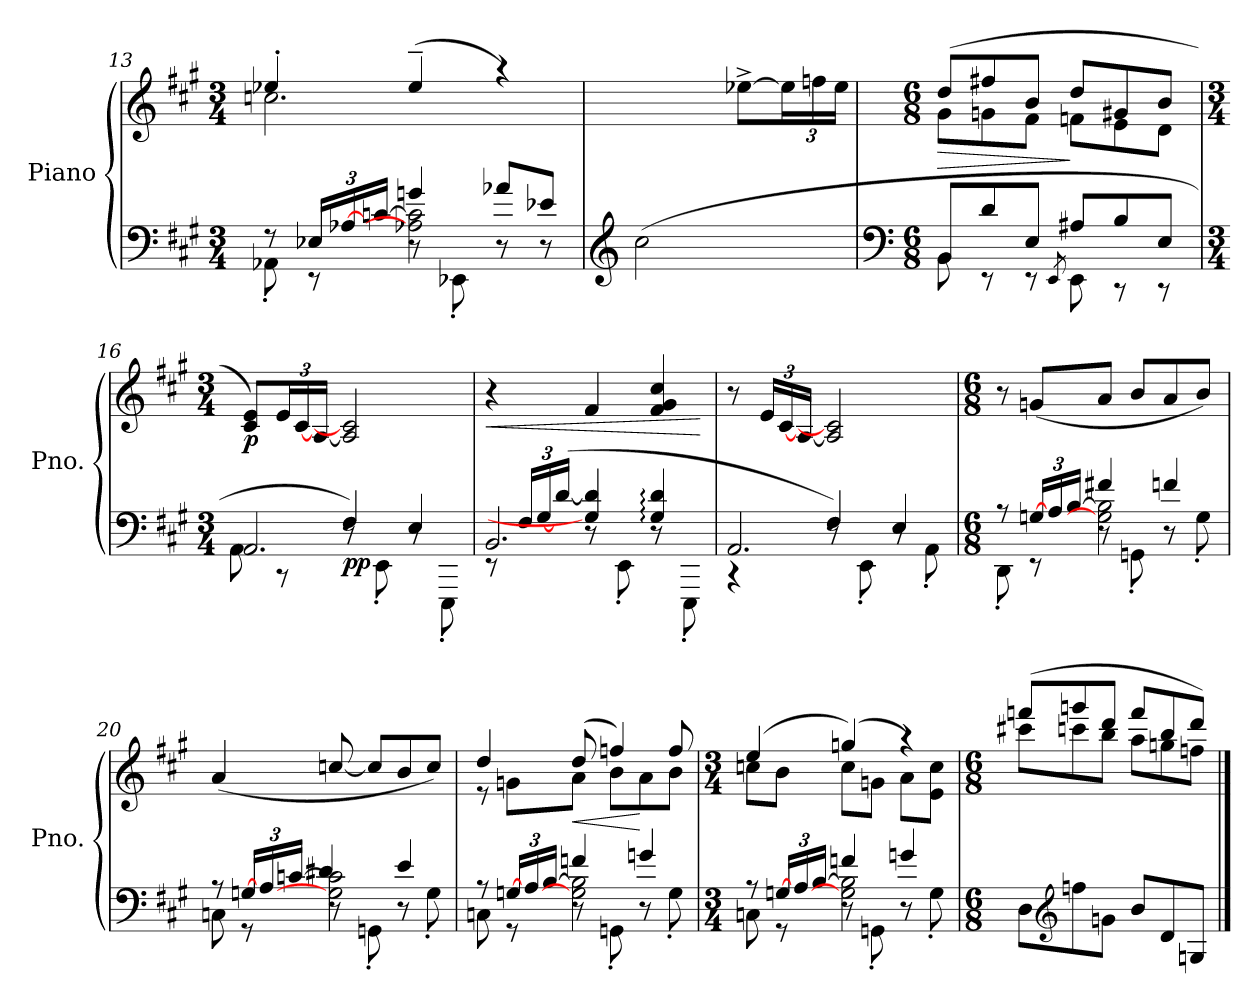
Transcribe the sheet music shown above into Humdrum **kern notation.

**kern	**kern	**dynam
*part1	*part1	*part1
*staff2	*staff1	*staff1/2
*I"Piano	*	*
*I'Pno.	*	*
*clefF4	*clefG2	*
*k[f#c#g#]	*k[f#c#g#]	*
*M3/4	*M3/4	*
=13	=13	=13
*^	*^	*
*	*^	*	*	*
8r	8AA-X'\	4ryy	4ee-X'/	2.ccn\	.
*Xbrackettup	*	*	*	*	*
24E-X/LL	8r	.	.	.	.
[24A-X/	.	.	.	.	.
[24cn/JJ	.	.	.	.	.
2A-X\] 2c\]	8r	4gn/	(>4ee-~/	.	.
.	8EE-X'\	.	.	.	.
.	8r	8a-X/L	4r)	.	.
.	8r	8e-X/J	.	.	.
*v	*v	*v	*	*	*
*	*v	*v	*
=14	=14	=14
*clefG2	*	*
*^	*	*
(>2cc#\	2.ryy	2ryy	.
4ryy	.	[8ee-X^\L	.
*	*	*Xbrackettup	*
.	.	24ee-\L]	.
.	.	24ffn\	.
.	.	24ee-\JJ)	.
!!LO:PB:g=z
=15	=15	=15	=15
*clefF4	*	*	*
*M6/8	*	*M6/8	*
!	!	!	!LO:HP:b
*	*	*^	*
8BB/L	8BB\	(>8dd/L	8g#\L	>
8d/	8r	8ff#X/	8gn\	.
8E/J	8r	8b/J	8f#\J	.
.	8qEE/	.	.	.
8A#X/L	8EE\	8dd/L	8fn\L	]
8B/	8r	8g#X/	8e\	.
8E/J	8r	8b/J	8d\J	.
*v	*v	*	*	*
*	*v	*v	*
=16	=16	=16
*M3/4	*M3/4	*
*^	*^	*
*	*^	*	*	*
!	!	!	!	!	!LO:DY:b
*	*	*	*v	*v	*
2.AA/	8AA\	4ryy	8c#/ 8e/L)	p
.	8r	.	(<24e/L	.
.	.	.	[24c#/	.
.	.	.	[24A/JJ	.
!	!	!	!	!LO:DY:b=2
.	8r	4F#/)	2A/] 2c#/]	pp
.	8EE'\	.	.	.
.	8r	4E/	.	.
.	8EEE'\	.	.	.
=17	=17	=17	=17	=17
!	!	!	!	!LO:HP:b
2.BB/	8r	4ryy	4r	<
.	24F#/LL	.	.	.
.	[24G#/	.	.	.
.	(<[24d/JJ	.	.	.
.	8r	4G#/] 4d/]	(4f#/	.
.	8EE'\	.	.	.
.	8r	4G#/: 4d/:	4f#/ 4g#/ 4cc#/	.
.	8EEE'\	.	.	.
*v	*v	*v	*	*
.	.	[
=18	=18	=18
*^	*	*
*	*^	*	*
2.AA/	4r	4ryy	8r	.
.	.	.	24e/LL	.
.	.	.	[24c#/	.
.	.	.	[24A/JJ	.
.	8r	4F#/)	2A/] 2c#/]	.
.	8EE'\	.	.	.
.	8r	4E/	.	.
.	8AA'\	.	.	.
!!LO:LB:g=z
=19	=19	=19	=19	=19
*M6/8	*	*	*M6/8	*
8r	8DD'\	4ryy	8r	.
[24Gn/LL	8r	.	(<8gn/L	.
24A/	.	.	.	.
[24B/JJ	.	.	.	.
2G\] 2B\]	8r	4f#X/	8a/J	.
.	8GGn'\	.	8b/L	.
.	8r	4fn/	8a/	.
.	8G'\	.	8b/J)	.
=20	=20	=20	=20	=20
8r	8Cn\	4ryy	(>4a/	.
[24Gn/LL	8r	.	.	.
24A/	.	.	.	.
[24cn/JJ	.	.	.	.
2G\] 2c\]	8r	4d#X/	[8ccn/	.
.	8GGn'\	.	8cc/L]	.
.	8r	4e/	8b/	.
.	8G'\	.	8cc/J)	.
=21	=21	=21	=21	=21
*	*	*	*^	*
8r	8Cn\	4ryy	4dd/	8r	.
[24Gn/LL	8r	.	.	8gn\L	.
24A/	.	.	.	.	.
[24B/JJ	.	.	.	.	.
!	!	!	!	!	!LO:HP:b
2G\] 2B\]	8r	4fn/	(>8dd/	8a\J	<
.	8GGn'\	.	4ffn/)	8b\L	.
.	8r	4gn/	.	8a\	[
.	8G'\	.	8ff/	8b\J	.
!!LO:LB:g=z	!!
=22	=22	=22	=22	=22	=22
*M3/4	*	*	*M3/4	*	*
8r	8Cn\	4ryy	(>4ee/	8ccn\L	.
[24Gn/LL	8r	.	.	8b\J	.
24A/	.	.	.	.	.
[24B/JJ	.	.	.	.	.
2G\] 2B\]	8r	4fn/	(>4ggn/)	8cc\L	.
.	8GGn'\	.	.	8gn\J	.
.	8r	4gn/	4r)	8a\L	.
.	8G'\	.	.	8e\ 8cc\J	.
*v	*v	*v	*	*	*
=23	=23	=23	=23
*M6/8	*M6/8	*	*
8D\L	(>8fffn/L	8ccc#X\L	.
*clefG2	*	*	*
8ffn\	8gggn/	8cccn\	.
8gn\J	8ddd/J	8bb\J	.
8b/L	8fff/L	8aa\L	.
8d/	8bb/	8ggn\	.
8Gn/J	8ddd/J)	8ffn\J	.
*	*v	*v	*
==	==	==
*-	*-	*-
